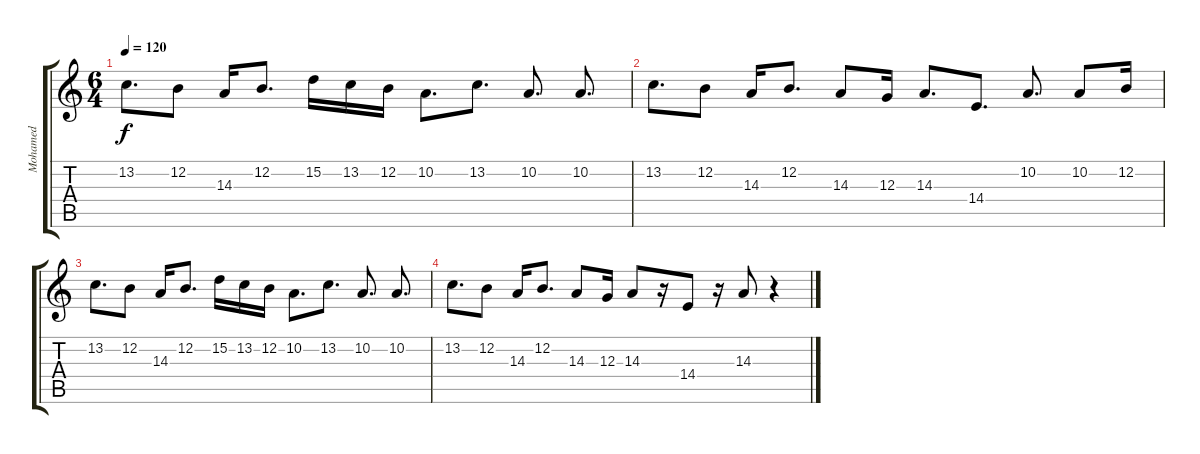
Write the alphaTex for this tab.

\track ("Mohamed" "Mohamed") {instrument violin}
\staff {score tabs}
\tuning (E4 B3 G3 D3 A2 E2) {hide}
\ts (6 4)
\tempo 120
\clef g2
\ks c
13.2.8{d dy f} 12.2.8 14.3.16 12.2.8{d} 15.2.16 13.2.16 12.2.16 10.2.8{d} 13.2.8{d} 10.2.8{d} 10.2.8{d} |
13.2.8{d} 12.2.8 14.3.16 12.2.8{d} 14.3.8 12.3.16 14.3.8{d} 14.4.8{d} 10.2.8{d} 10.2.8 12.2.16 |
13.2.8{d} 12.2.8 14.3.16 12.2.8{d} 15.2.16 13.2.16 12.2.16 10.2.8{d} 13.2.8{d} 10.2.8{d} 10.2.8{d} |
13.2.8{d} 12.2.8 14.3.16 12.2.8{d} 14.3.8 12.3.16 14.3.8 r.16 14.4.8 r.16 14.3.8 r.4
